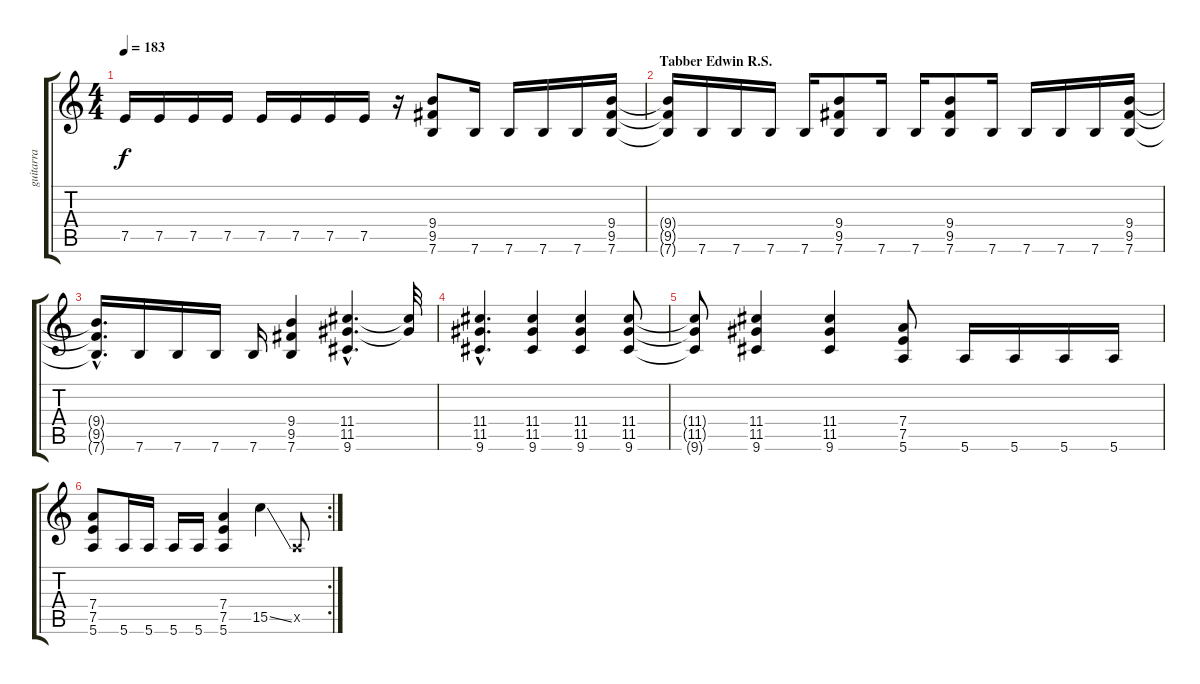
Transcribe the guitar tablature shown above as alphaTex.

\track ("guitarra" "guitarra") {instrument overdrivenguitar}
\staff {score tabs}
\tuning (E4 B3 G3 D3 A2 E2) {hide}
\ts (4 4)
\tempo 183
\clef g2
\ks c
7.5.16{dy f} 7.5.16 7.5.16 7.5.16 7.5.16 7.5.16 7.5.16 7.5.16 r.16 (9.4 9.5 7.6).8 7.6.16 7.6.16 7.6.16 7.6.16 (9.4 9.5 7.6).16 |
\section ("" "Tabber Edwin R.S.")
(9.4{t} 9.5{t} 7.6{t}).16 7.6.16 7.6.16 7.6.16 7.6.16 (9.4 9.5 7.6).8 7.6.16 7.6.16 (9.4 9.5 7.6).8 7.6.16 7.6.16 7.6.16 7.6.16 (9.4 9.5 7.6).16 |
(9.4{hac t} 9.5{hac t} 7.6{hac t}).16{d} 7.6.16 7.6.16 7.6.16 7.6.16 (9.4 9.5 7.6).4 (11.4{hac} 11.5{hac} 9.6{hac}).4{d} (11.4{t} 11.5{t}).32 |
(11.4{hac} 11.5{hac} 9.6{hac}).4{d} (11.4 11.5 9.6).4 (11.4 11.5 9.6).4 (11.4 11.5 9.6).8 |
(11.4{t} 11.5{t} 9.6{t}).8 (11.4 11.5 9.6).4 (11.4 11.5 9.6).4 (7.4 7.5 5.6).8 5.6.16 5.6.16 5.6.16 5.6.16 |
\rc 2
(7.4 7.5 5.6).8 5.6.16 5.6.16 5.6.16 5.6.16 (7.4 7.5 5.6).4 15.5{ss}.4 0.5{x}.8
